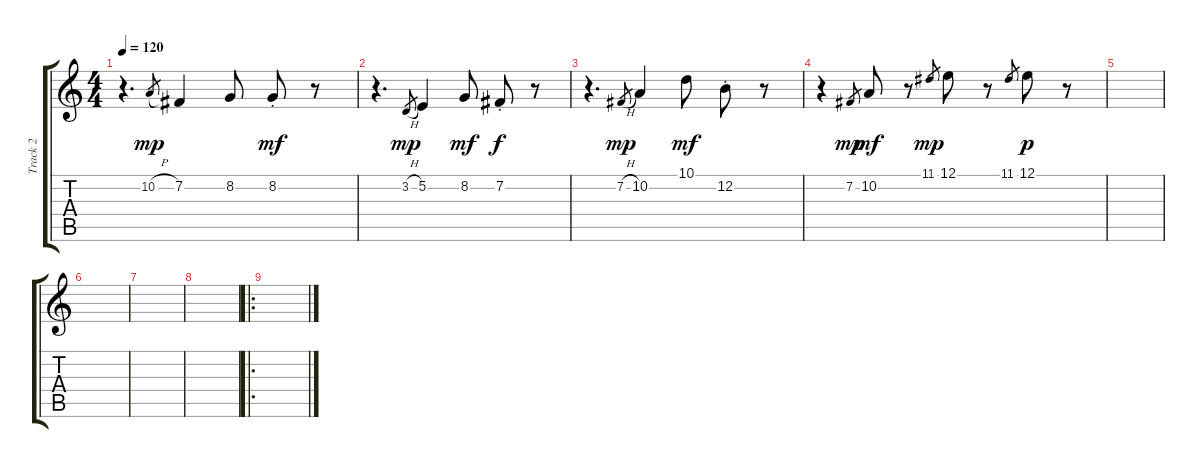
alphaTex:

\track ("Track 2" "Track 2") {instrument blownbottle}
\staff {score tabs}
\tuning (E4 B3 G3 D3 A2 E2) {hide}
\ts (4 4)
\tempo 120
\clef g2
\ks c
r.4{d dy mp instrument blownbottle} 10.2{h}.8{gr} 7.2.4 8.2.8 8.2{st}.8{dy mf} r.8 |
r.4{d} 3.2{h}.8{gr dy mp} 5.2.4 8.2.8{dy mf} 7.2{st}.8{dy f} r.8 |
r.4{d} 7.2{h}.8{gr dy mp} 10.2.4 10.1.8{dy mf} 12.2{st}.8 r.8 |
r.4 7.2.8{gr dy mp} 10.2.8{dy mf} r.8 11.1.8{gr dy mp} 12.1.8 r.8 11.1.8{gr} 12.1.8{dy p} r.8 |
|
|
|
|
\ro
